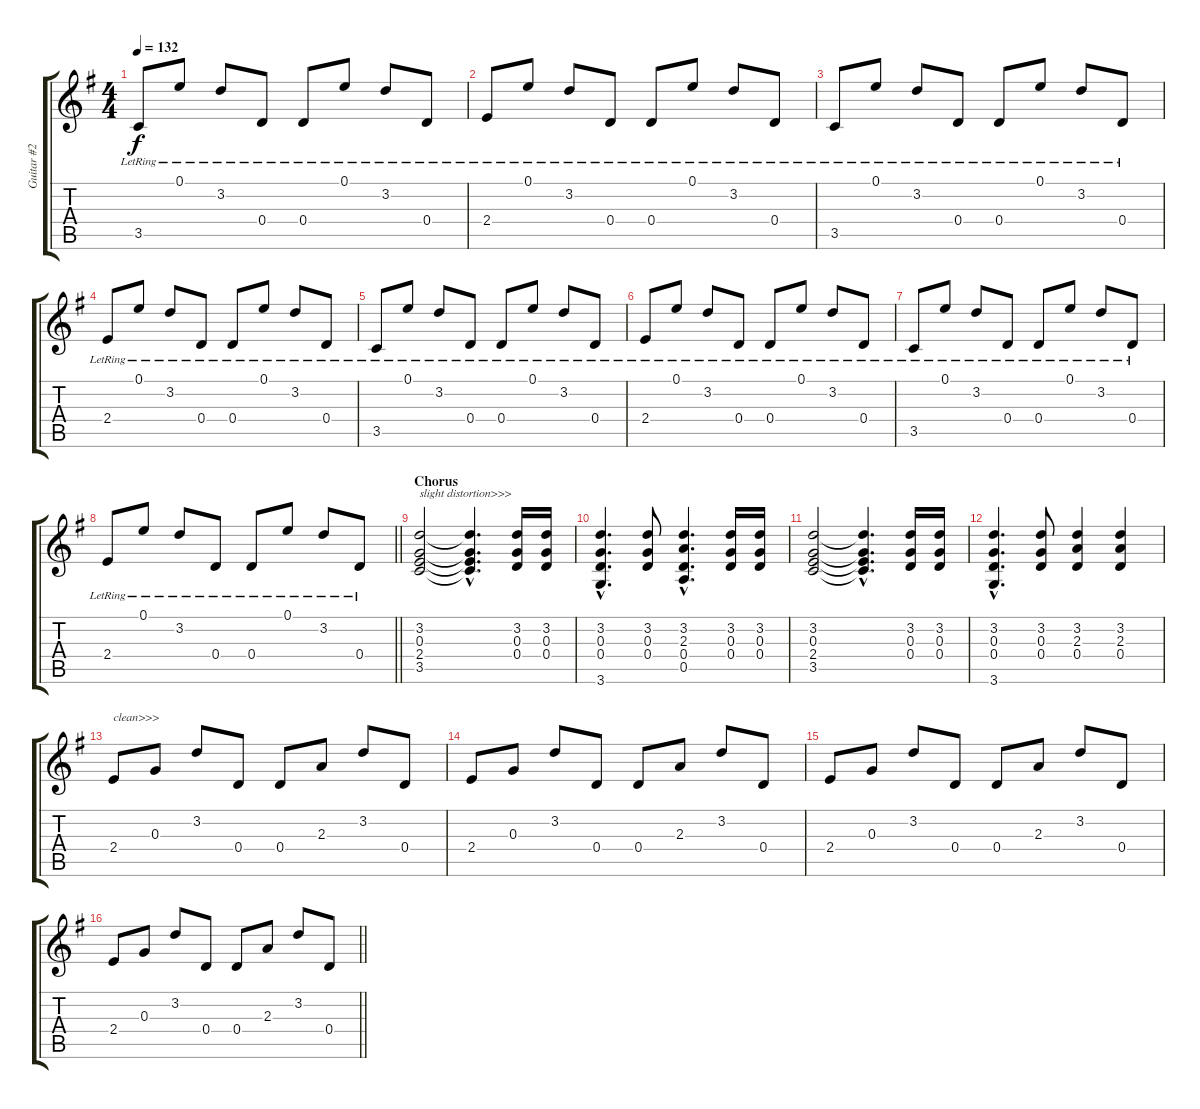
\track ("Guitar #2" "Guitar #2") {instrument electricguitarclean}
\staff {score tabs}
\tuning (E4 B3 G3 D3 A2 E2) {hide}
\ts (4 4)
\tempo 132
\clef g2
\ks g
3.5{lr}.8{dy f} 0.1{lr}.8 3.2{lr}.8 0.4{lr}.8 0.4{lr}.8 0.1{lr}.8 3.2{lr}.8 0.4{lr}.8 |
2.4{lr}.8 0.1{lr}.8 3.2{lr}.8 0.4{lr}.8 0.4{lr}.8 0.1{lr}.8 3.2{lr}.8 0.4{lr}.8 |
3.5{lr}.8 0.1{lr}.8 3.2{lr}.8 0.4{lr}.8 0.4{lr}.8 0.1{lr}.8 3.2{lr}.8 0.4{lr}.8 |
2.4{lr}.8 0.1{lr}.8 3.2{lr}.8 0.4{lr}.8 0.4{lr}.8 0.1{lr}.8 3.2{lr}.8 0.4{lr}.8 |
3.5{lr}.8 0.1{lr}.8 3.2{lr}.8 0.4{lr}.8 0.4{lr}.8 0.1{lr}.8 3.2{lr}.8 0.4{lr}.8 |
2.4{lr}.8 0.1{lr}.8 3.2{lr}.8 0.4{lr}.8 0.4{lr}.8 0.1{lr}.8 3.2{lr}.8 0.4{lr}.8 |
3.5{lr}.8 0.1{lr}.8 3.2{lr}.8 0.4{lr}.8 0.4{lr}.8 0.1{lr}.8 3.2{lr}.8 0.4{lr}.8 |
\barLineRight lightlight
2.4{lr}.8 0.1{lr}.8 3.2{lr}.8 0.4{lr}.8 0.4{lr}.8 0.1{lr}.8 3.2{lr}.8 0.4{lr}.8 |
\section ("" "Chorus")
(3.2 0.3 2.4 3.5).2{txt "slight distortion>>>" instrument distortionguitar} (3.2{hac t} 0.3{hac t} 2.4{hac t} 3.5{hac t}).4{d} (3.2 0.3 0.4).16 (3.2 0.3 0.4).16 |
(3.2{hac} 0.3{hac} 0.4{hac} 3.6{hac}).4{d} (3.2 0.3 0.4).8 (3.2{hac} 2.3{hac} 0.4{hac} 0.5{hac}).4{d} (3.2 0.3 0.4).16 (3.2 0.3 0.4).16 |
(3.2 0.3 2.4 3.5).2 (3.2{hac t} 0.3{hac t} 2.4{hac t} 3.5{hac t}).4{d} (3.2 0.3 0.4).16 (3.2 0.3 0.4).16 |
(3.2{hac} 0.3{hac} 0.4{hac} 3.6{hac}).4{d} (3.2 0.3 0.4).8 (3.2 2.3 0.4).4 (3.2 2.3 0.4).4 |
2.4.8{txt "clean>>>" instrument electricguitarclean} 0.3.8 3.2.8 0.4.8 0.4.8 2.3.8 3.2.8 0.4.8 |
2.4.8 0.3.8 3.2.8 0.4.8 0.4.8 2.3.8 3.2.8 0.4.8 |
2.4.8 0.3.8 3.2.8 0.4.8 0.4.8 2.3.8 3.2.8 0.4.8 |
\barLineRight lightlight
2.4.8 0.3.8 3.2.8 0.4.8 0.4.8 2.3.8 3.2.8 0.4.8
